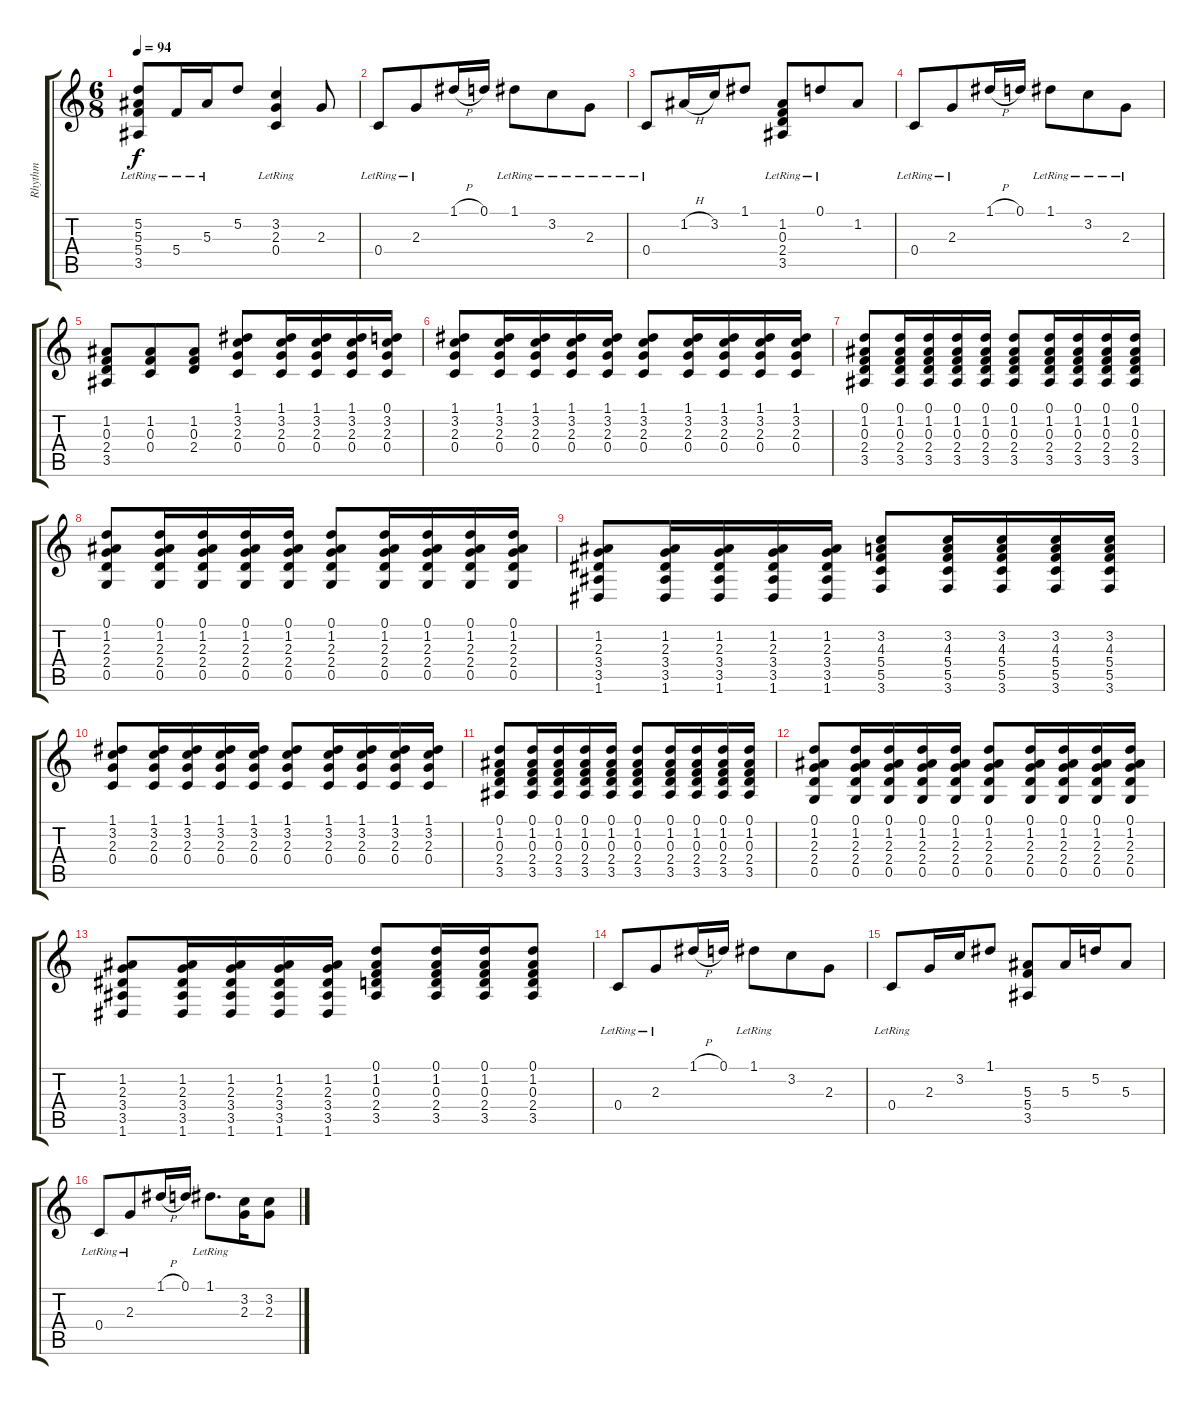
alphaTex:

\track ("Rhythm" "Rhythm") {instrument acousticguitarsteel}
\staff {score tabs}
\tuning (D4 A3 F3 C3 G2 D2) {hide}
\ts (6 8)
\tempo 94
\clef g2
\ks c
(5.2{lr} 5.3{lr} 5.4{lr} 3.5{lr}).8{dy f} 5.4{lr}.16 5.3{lr}.16 5.2.8 (3.2{lr} 2.3 0.4{lr}).4 2.3.8 |
0.4{lr}.8 2.3{lr}.8 1.1{h}.16 0.1.16 1.1{lr}.8 3.2{lr}.8 2.3{lr}.8 |
0.4{lr}.8 1.2{h}.16 3.2.16 1.1.8 (1.2{lr} 0.3{lr} 2.4{lr} 3.5{lr}).8 0.1{lr}.8 1.2.8 |
0.4{lr}.8 2.3{lr}.8 1.1{h}.16 0.1.16 1.1{lr}.8 3.2{lr}.8 2.3{lr}.8 |
(1.2 0.3 2.4 3.5).8 (1.2 0.3 0.4).8 (1.2 0.3 2.4).8 (1.1 3.2 2.3 0.4).8 (1.1 3.2 2.3 0.4).16 (1.1 3.2 2.3 0.4).16 (1.1 3.2 2.3 0.4).16 (0.1 3.2 2.3 0.4).16 |
(1.1 3.2 2.3 0.4).8 (1.1 3.2 2.3 0.4).16 (1.1 3.2 2.3 0.4).16 (1.1 3.2 2.3 0.4).16 (1.1 3.2 2.3 0.4).16 (1.1 3.2 2.3 0.4).8 (1.1 3.2 2.3 0.4).16 (1.1 3.2 2.3 0.4).16 (1.1 3.2 2.3 0.4).16 (1.1 3.2 2.3 0.4).16 |
(0.1 1.2 0.3 2.4 3.5).8 (0.1 1.2 0.3 2.4 3.5).16 (0.1 1.2 0.3 2.4 3.5).16 (0.1 1.2 0.3 2.4 3.5).16 (0.1 1.2 0.3 2.4 3.5).16 (0.1 1.2 0.3 2.4 3.5).8 (0.1 1.2 0.3 2.4 3.5).16 (0.1 1.2 0.3 2.4 3.5).16 (0.1 1.2 0.3 2.4 3.5).16 (0.1 1.2 0.3 2.4 3.5).16 |
(0.1 1.2 2.3 2.4 0.5).8 (0.1 1.2 2.3 2.4 0.5).16 (0.1 1.2 2.3 2.4 0.5).16 (0.1 1.2 2.3 2.4 0.5).16 (0.1 1.2 2.3 2.4 0.5).16 (0.1 1.2 2.3 2.4 0.5).8 (0.1 1.2 2.3 2.4 0.5).16 (0.1 1.2 2.3 2.4 0.5).16 (0.1 1.2 2.3 2.4 0.5).16 (0.1 1.2 2.3 2.4 0.5).16 |
(1.2 2.3 3.4 3.5 1.6).8 (1.2 2.3 3.4 3.5 1.6).16 (1.2 2.3 3.4 3.5 1.6).16 (1.2 2.3 3.4 3.5 1.6).16 (1.2 2.3 3.4 3.5 1.6).16 (3.2 4.3 5.4 5.5 3.6).8 (3.2 4.3 5.4 5.5 3.6).16 (3.2 4.3 5.4 5.5 3.6).16 (3.2 4.3 5.4 5.5 3.6).16 (3.2 4.3 5.4 5.5 3.6).16 |
(1.1 3.2 2.3 0.4).8 (1.1 3.2 2.3 0.4).16 (1.1 3.2 2.3 0.4).16 (1.1 3.2 2.3 0.4).16 (1.1 3.2 2.3 0.4).16 (1.1 3.2 2.3 0.4).8 (1.1 3.2 2.3 0.4).16 (1.1 3.2 2.3 0.4).16 (1.1 3.2 2.3 0.4).16 (1.1 3.2 2.3 0.4).16 |
(0.1 1.2 0.3 2.4 3.5).8 (0.1 1.2 0.3 2.4 3.5).16 (0.1 1.2 0.3 2.4 3.5).16 (0.1 1.2 0.3 2.4 3.5).16 (0.1 1.2 0.3 2.4 3.5).16 (0.1 1.2 0.3 2.4 3.5).8 (0.1 1.2 0.3 2.4 3.5).16 (0.1 1.2 0.3 2.4 3.5).16 (0.1 1.2 0.3 2.4 3.5).16 (0.1 1.2 0.3 2.4 3.5).16 |
(0.1 1.2 2.3 2.4 0.5).8 (0.1 1.2 2.3 2.4 0.5).16 (0.1 1.2 2.3 2.4 0.5).16 (0.1 1.2 2.3 2.4 0.5).16 (0.1 1.2 2.3 2.4 0.5).16 (0.1 1.2 2.3 2.4 0.5).8 (0.1 1.2 2.3 2.4 0.5).16 (0.1 1.2 2.3 2.4 0.5).16 (0.1 1.2 2.3 2.4 0.5).16 (0.1 1.2 2.3 2.4 0.5).16 |
(1.2 2.3 3.4 3.5 1.6).8 (1.2 2.3 3.4 3.5 1.6).16 (1.2 2.3 3.4 3.5 1.6).16 (1.2 2.3 3.4 3.5 1.6).16 (1.2 2.3 3.4 3.5 1.6).16 (0.1 1.2 0.3 2.4 3.5).8 (0.1 1.2 0.3 2.4 3.5).16 (0.1 1.2 0.3 2.4 3.5).16 (0.1 1.2 0.3 2.4 3.5).8 |
0.4{lr}.8 2.3{lr}.8 1.1{h}.16 0.1.16 1.1{lr}.8 3.2.8 2.3.8 |
0.4{lr}.8 2.3.16 3.2.16 1.1.8 (5.3 5.4 3.5).8 5.3.16 5.2.16 5.3.8 |
0.4{lr}.8 2.3{lr}.8 1.1{h}.16 0.1.16 1.1{lr}.8{d} (3.2 2.3).16 (3.2 2.3).8
